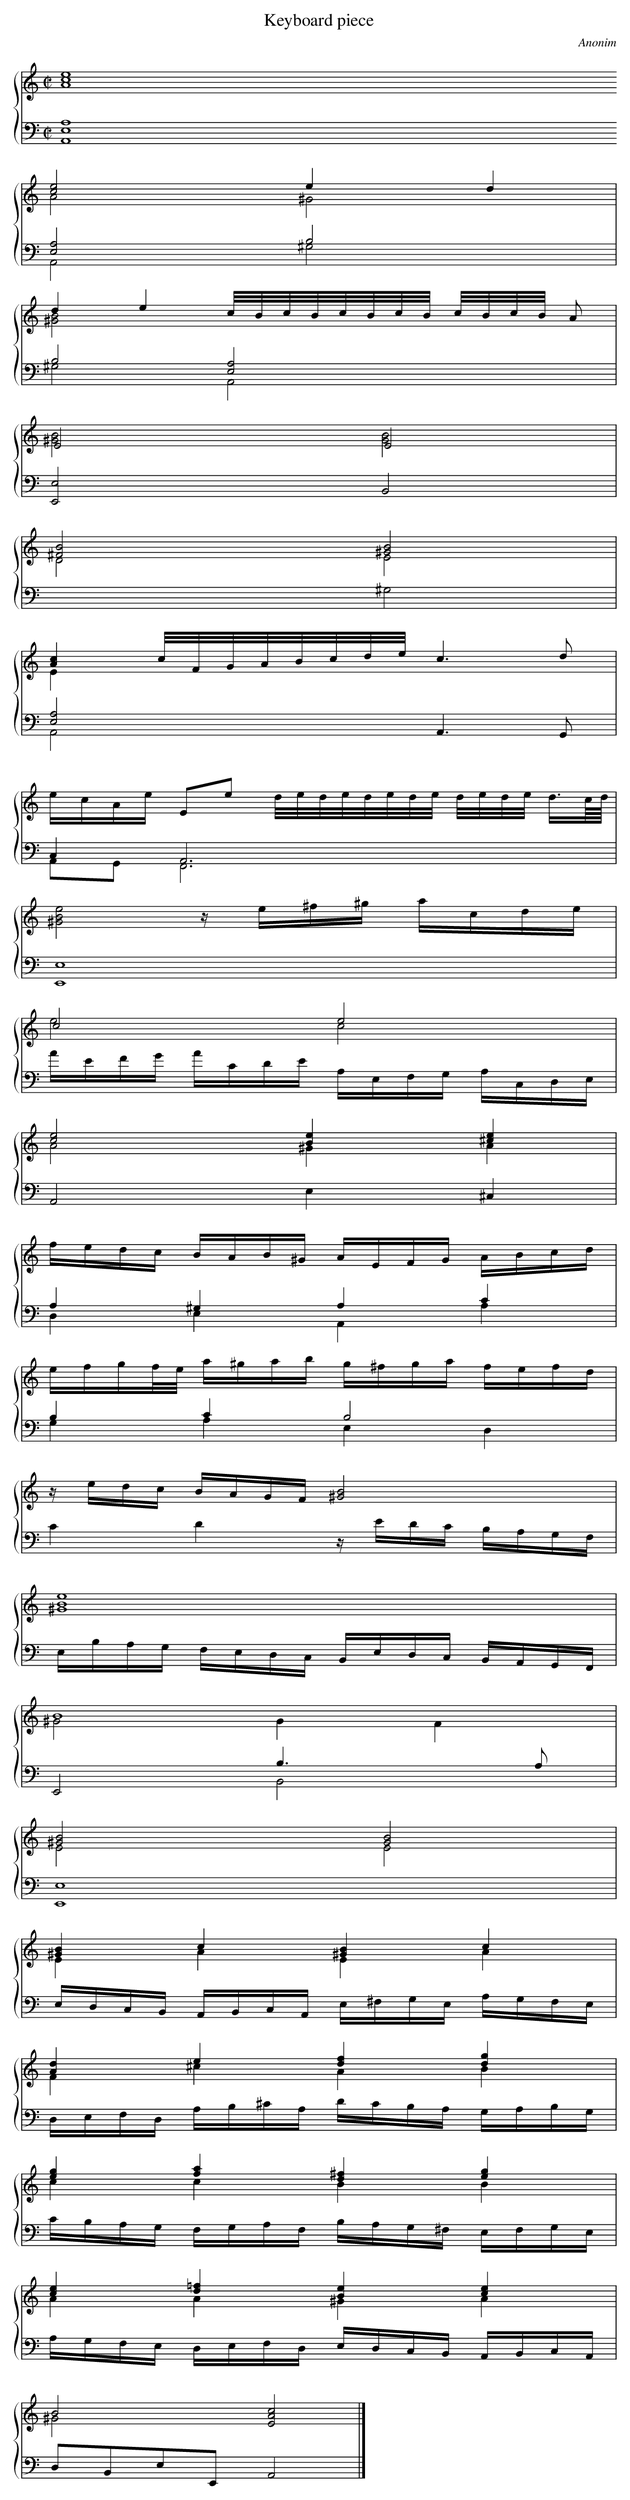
X:1
T: Keyboard piece
C: Anonim
L: 1/16
M: C|
%%staves {1 2}
V: 1
V: 2 clef=bass
K: C
[V:1] [e16c16A16] [|]
[V:2] [A,16E,16A,,16] [|]
[V:1] [e8c8]e4d4 & A8^G8 |
[V:2] [A,8E,8]B,8 & A,,8^G,8 |
[V:1] d4e4c/B/c/B/c/B/c/B/ c/B/c/B/ A2 & [B8^G8]x8 |
[V:2] B,8[A,8E,8] & ^G,8A,,8 |
[V:1] E8E8 & [B8^G8][B8G8] |
[V:2] [E,8E,,8]B,,8 |
[V:1] [B8^F8][B8^G8] & D8E8 |
[V:2] x8^G,8 |
[V:1] [c4A4]c/F/G/A/B/c/d/e/c6d2 & E4x4x8 |
[V:2] [A,8E,8]A,,6G,,2 & A,,8x8 |
[V:1] ecAe E2e2 d/e/d/e/d/e/d/e/ d/e/d/e< dc//d// |
[V:2] C,4A,,12 & A,,2G,,2F,,12 |
[V:1] [e8B8^G8]z e^f^g acde |
[V:2] [E,16E,,16] |
[V:1] c8e8 & e8c8 |
[V:2] AEFG ACDE A,E,F,G, A,C,D,E, |
[V:1] [e8c8][e4B4][e4^c4] & A8^G4A4 |
[V:2] A,,8E,4^C,4 |
[V:1] fedc BAB^G AEFG ABcd |
[V:2] A,4^G,4A,4C4 & D,4E,4A,,4A,4 |
[V:1] efgf/e/ a^gab g^fga fefd |
[V:2] B,4C4B,8 & G,4A,4E,4D,4 |
[V:1] z edc BAGF[B8^G8] |
[V:2] C4D4z EDC B,A,G,F, |
[V:1] [e16B16^G16] |
[V:2] E,B,A,G, F,E,D,C, B,,E,D,C, B,,A,,G,,F,, |
[V:1] B16 & ^G8G4F4 |
[V:2] E,,8B,6A,2 & x8B,,8 |
[V:1] [B8^G8][B8G8] & E8E8 |
[V:2] [E,16E,,16] |
[V:1] [B4^G4]c4[B4^G4]c4 & E4A4E4A4 |
[V:2] E,D,C,B,, A,,B,,C,A,, E,^F,G,E, A,G,F,E, |
[V:1] [d4A4]e4[f4d4][g4d4] & F4^c4A4B4 |
[V:2] D,E,F,D, A,B,^CA, DCB,A, G,A,B,G, |
[V:1] [g4e4][a4f4][^f4d4][g4e4] & c4c4B4B4 |
[V:2] CB,A,G, F,G,A,F, B,A,G,^F, E,F,G,E, |
[V:1] [e4c4][=f4d4][e4B4][e4c4] & A4A4^G4A4 |
[V:2] A,G,F,E, D,E,F,D, E,D,C,B,, A,,B,,C,A,, |
[V:1] B8[c8A8E8] & ^G8x8 |]
[V:2] D,2B,,2E,2E,,2A,,8 |]
